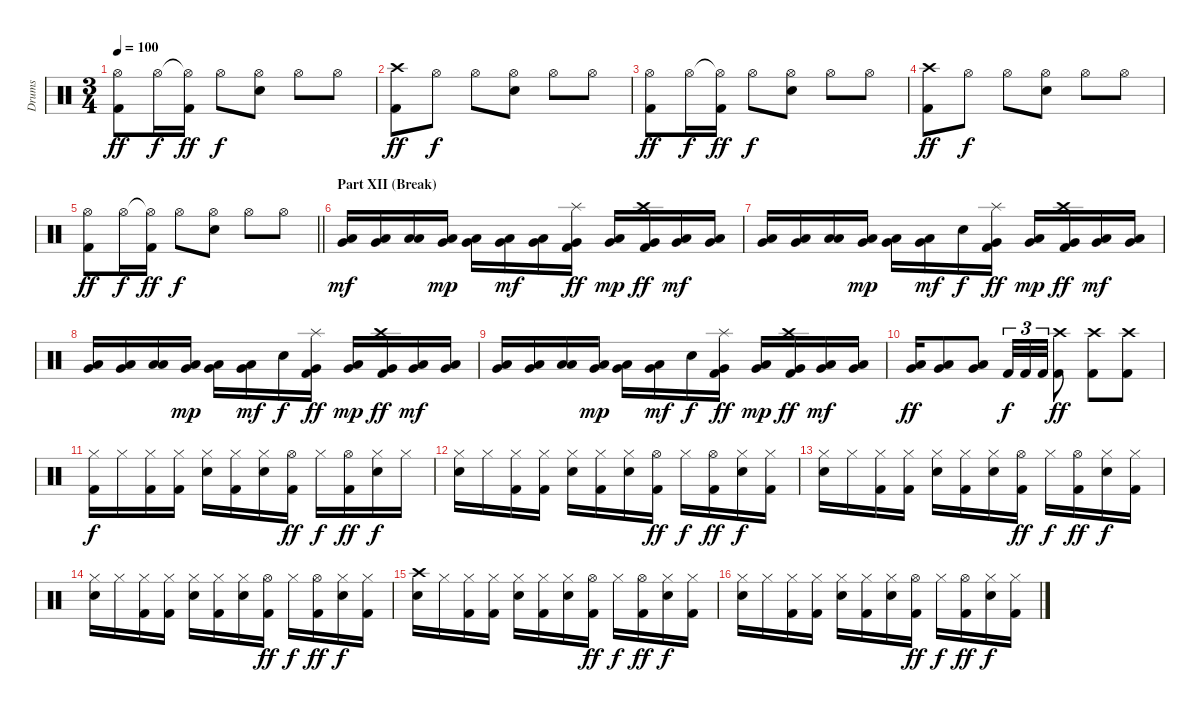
\track ("Drums" "Drums") {instrument percussion}
\staff {score}
\articulation defaults
\ts (3 4)
\tempo 100
\clef neutral
\ks c
("Hi-Hat (open)" "Kick (hit) 2").8{dy ff} "Hi-Hat (open)".16{dy f} ("Hi-Hat (open)"{t} "Kick (hit) 2").16{dy ff} "Hi-Hat (open)".8{dy f} ("Hi-Hat (open)" "Electric Snare (hit)").8 "Hi-Hat (open)".8 "Hi-Hat (open)".8 |
("Crash high (hit)" "Kick (hit) 2").8{dy ff} "Hi-Hat (open)".8{dy f} "Hi-Hat (open)".8 ("Hi-Hat (open)" "Electric Snare (hit)").8 "Hi-Hat (open)".8 "Hi-Hat (open)".8 |
("Hi-Hat (open)" "Kick (hit) 2").8{dy ff} "Hi-Hat (open)".16{dy f} ("Hi-Hat (open)"{t} "Kick (hit) 2").16{dy ff} "Hi-Hat (open)".8{dy f} ("Hi-Hat (open)" "Electric Snare (hit)").8 "Hi-Hat (open)".8 "Hi-Hat (open)".8 |
("Crash high (hit)" "Kick (hit) 2").8{dy ff} "Hi-Hat (open)".8{dy f} "Hi-Hat (open)".8 ("Hi-Hat (open)" "Electric Snare (hit)").8 "Hi-Hat (open)".8 "Hi-Hat (open)".8 |
\barLineRight lightlight
("Hi-Hat (open)" "Kick (hit) 2").8{dy ff} "Hi-Hat (open)".16{dy f} ("Hi-Hat (open)"{t} "Kick (hit) 2").16{dy ff} "Hi-Hat (open)".8{dy f} ("Hi-Hat (open)" "Electric Snare (hit)").8 "Hi-Hat (open)".8 "Hi-Hat (open)".8 |
\section ("" "Part XII (Break)")
("Low Tom (hit)" "Very Low Tom (hit)").16{dy mf} ("Low Tom (hit)" "Very Low Tom (hit)").16 ("Low Tom (hit)" "Low Tom (hit)").16 ("Low Tom (hit)" "Very Low Tom (hit)").16{dy mp} ("Low Tom (hit)" "Very Low Tom (hit)").16 ("Low Tom (hit)" "Very Low Tom (hit)").16{dy mf} ("Low Tom (hit)" "Very Low Tom (hit)").16 ("Splash (hit)" "Very Low Tom (hit)" "Kick (hit) 2").16{dy ff} ("Low Tom (hit)" "Very Low Tom (hit)").16{dy mp} ("Crash high (hit)" "Very Low Tom (hit)" "Kick (hit) 2").16{dy ff} ("Low Tom (hit)" "Very Low Tom (hit)").16{dy mf} ("Low Tom (hit)" "Very Low Tom (hit)").16 |
("Low Tom (hit)" "Very Low Tom (hit)").16 ("Low Tom (hit)" "Very Low Tom (hit)").16 ("Low Tom (hit)" "Low Tom (hit)").16 ("Low Tom (hit)" "Very Low Tom (hit)").16{dy mp} ("Low Tom (hit)" "Very Low Tom (hit)").16 ("Low Tom (hit)" "Very Low Tom (hit)").16{dy mf} "Electric Snare (hit)".16{dy f} ("Splash (hit)" "Very Low Tom (hit)" "Kick (hit) 2").16{dy ff} ("Low Tom (hit)" "Very Low Tom (hit)").16{dy mp} ("Crash high (hit)" "Very Low Tom (hit)" "Kick (hit) 2").16{dy ff} ("Low Tom (hit)" "Very Low Tom (hit)").16{dy mf} ("Low Tom (hit)" "Very Low Tom (hit)").16 |
("Low Tom (hit)" "Very Low Tom (hit)").16 ("Low Tom (hit)" "Very Low Tom (hit)").16 ("Low Tom (hit)" "Low Tom (hit)").16 ("Low Tom (hit)" "Very Low Tom (hit)").16{dy mp} ("Low Tom (hit)" "Very Low Tom (hit)").16 ("Low Tom (hit)" "Very Low Tom (hit)").16{dy mf} "Electric Snare (hit)".16{dy f} ("Splash (hit)" "Very Low Tom (hit)" "Kick (hit) 2").16{dy ff} ("Low Tom (hit)" "Very Low Tom (hit)").16{dy mp} ("Crash high (hit)" "Very Low Tom (hit)" "Kick (hit) 2").16{dy ff} ("Low Tom (hit)" "Very Low Tom (hit)").16{dy mf} ("Low Tom (hit)" "Very Low Tom (hit)").16 |
("Low Tom (hit)" "Very Low Tom (hit)").16 ("Low Tom (hit)" "Very Low Tom (hit)").16 ("Low Tom (hit)" "Low Tom (hit)").16 ("Low Tom (hit)" "Very Low Tom (hit)").16{dy mp} ("Low Tom (hit)" "Very Low Tom (hit)").16 ("Low Tom (hit)" "Very Low Tom (hit)").16{dy mf} "Electric Snare (hit)".16{dy f} ("Splash (hit)" "Very Low Tom (hit)" "Kick (hit) 2").16{dy ff} ("Low Tom (hit)" "Very Low Tom (hit)").16{dy mp} ("Crash high (hit)" "Very Low Tom (hit)" "Kick (hit) 2").16{dy ff} ("Low Tom (hit)" "Very Low Tom (hit)").16{dy mf} ("Low Tom (hit)" "Very Low Tom (hit)").16 |
("Very Low Tom (hit)" "Low Floor Tom (hit)").16{dy ff} ("Very Low Tom (hit)" "Low Floor Tom (hit)").8 ("Very Low Tom (hit)" "Low Floor Tom (hit)").8 "Kick (hit) 2".32{tu (3 2) dy f} "Kick (hit) 2".32{tu (3 2)} "Kick (hit) 2".32{tu (3 2)} ("Crash high (hit)" "Kick (hit) 2").8{dy ff} ("Crash high (hit)" "Kick (hit) 2").8 ("Crash high (hit)" "Kick (hit) 2").8 |
("Hi-Hat (closed)" "Kick (hit) 2").16{dy f} "Hi-Hat (closed)".16 ("Hi-Hat (closed)" "Kick (hit) 2").16 ("Hi-Hat (closed)" "Kick (hit) 2").16 ("Hi-Hat (closed)" "Electric Snare (hit)").16 ("Hi-Hat (closed)" "Kick (hit) 2").16 ("Hi-Hat (closed)" "Electric Snare (hit)").16 ("Hi-Hat (open)" "Kick (hit) 2").16{dy ff} "Hi-Hat (closed)".16{dy f} ("Hi-Hat (open)" "Kick (hit) 2").16{dy ff} ("Hi-Hat (closed)" "Electric Snare (hit)").16{dy f} "Hi-Hat (closed)".16 |
("Hi-Hat (closed)" "Electric Snare (hit)").16 "Hi-Hat (closed)".16 ("Hi-Hat (closed)" "Kick (hit) 2").16 ("Hi-Hat (closed)" "Kick (hit) 2").16 ("Hi-Hat (closed)" "Electric Snare (hit)").16 ("Hi-Hat (closed)" "Kick (hit) 2").16 ("Hi-Hat (closed)" "Electric Snare (hit)").16 ("Hi-Hat (open)" "Kick (hit) 2").16{dy ff} "Hi-Hat (closed)".16{dy f} ("Hi-Hat (open)" "Kick (hit) 2").16{dy ff} ("Hi-Hat (closed)" "Electric Snare (hit)").16{dy f} ("Hi-Hat (closed)" "Kick (hit) 2").16 |
("Hi-Hat (closed)" "Electric Snare (hit)").16 "Hi-Hat (closed)".16 ("Hi-Hat (closed)" "Kick (hit) 2").16 ("Hi-Hat (closed)" "Kick (hit) 2").16 ("Hi-Hat (closed)" "Electric Snare (hit)").16 ("Hi-Hat (closed)" "Kick (hit) 2").16 ("Hi-Hat (closed)" "Electric Snare (hit)").16 ("Hi-Hat (open)" "Kick (hit) 2").16{dy ff} "Hi-Hat (closed)".16{dy f} ("Hi-Hat (open)" "Kick (hit) 2").16{dy ff} ("Hi-Hat (closed)" "Electric Snare (hit)").16{dy f} ("Hi-Hat (closed)" "Kick (hit) 2").16 |
("Hi-Hat (closed)" "Electric Snare (hit)").16 "Hi-Hat (closed)".16 ("Hi-Hat (closed)" "Kick (hit) 2").16 ("Hi-Hat (closed)" "Kick (hit) 2").16 ("Hi-Hat (closed)" "Electric Snare (hit)").16 ("Hi-Hat (closed)" "Kick (hit) 2").16 ("Hi-Hat (closed)" "Electric Snare (hit)").16 ("Hi-Hat (open)" "Kick (hit) 2").16{dy ff} "Hi-Hat (closed)".16{dy f} ("Hi-Hat (open)" "Kick (hit) 2").16{dy ff} ("Hi-Hat (closed)" "Electric Snare (hit)").16{dy f} ("Hi-Hat (closed)" "Kick (hit) 2").16 |
("Crash high (hit)" "Electric Snare (hit)").16 "Hi-Hat (closed)".16 ("Hi-Hat (closed)" "Kick (hit) 2").16 ("Hi-Hat (closed)" "Kick (hit) 2").16 ("Hi-Hat (closed)" "Electric Snare (hit)").16 ("Hi-Hat (closed)" "Kick (hit) 2").16 ("Hi-Hat (closed)" "Electric Snare (hit)").16 ("Hi-Hat (open)" "Kick (hit) 2").16{dy ff} "Hi-Hat (closed)".16{dy f} ("Hi-Hat (open)" "Kick (hit) 2").16{dy ff} ("Hi-Hat (closed)" "Electric Snare (hit)").16{dy f} ("Hi-Hat (closed)" "Kick (hit) 2").16 |
("Hi-Hat (closed)" "Electric Snare (hit)").16 "Hi-Hat (closed)".16 ("Hi-Hat (closed)" "Kick (hit) 2").16 ("Hi-Hat (closed)" "Kick (hit) 2").16 ("Hi-Hat (closed)" "Electric Snare (hit)").16 ("Hi-Hat (closed)" "Kick (hit) 2").16 ("Hi-Hat (closed)" "Electric Snare (hit)").16 ("Hi-Hat (open)" "Kick (hit) 2").16{dy ff} "Hi-Hat (closed)".16{dy f} ("Hi-Hat (open)" "Kick (hit) 2").16{dy ff} ("Hi-Hat (closed)" "Electric Snare (hit)").16{dy f} ("Hi-Hat (closed)" "Kick (hit) 2").16
